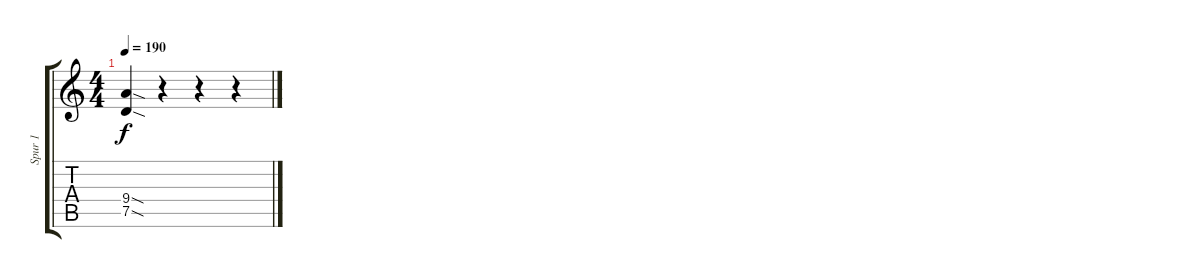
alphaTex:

\track ("Spur 1" "Spur 1") {instrument distortionguitar}
\staff {score tabs}
\tuning (D4 A3 F3 C3 G2 D2) {hide}
\ts (4 4)
\tempo 190
\clef g2
\ks c
(9.4{sod} 7.5{sod}).4{dy f} r.4 r.4 r.4
